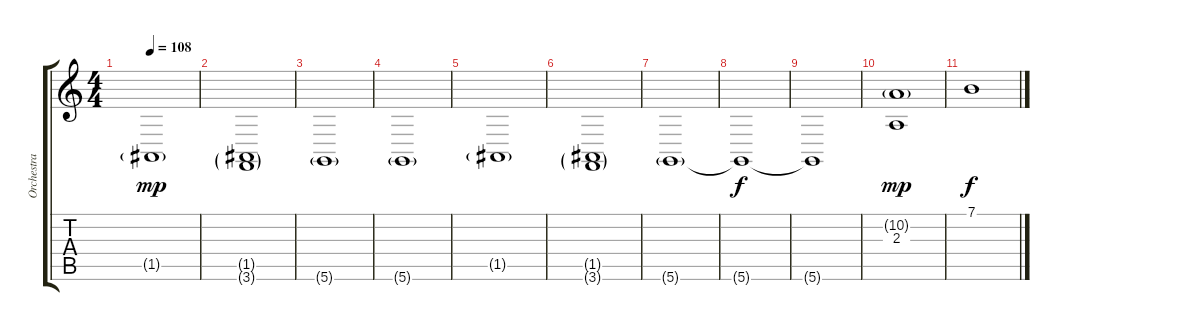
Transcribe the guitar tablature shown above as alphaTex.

\track ("Orchestra" "Orchestra") {instrument tremolostrings}
\staff {score tabs}
\tuning (E4 B3 G3 D3 A2 D2) {hide}
\ts (4 4)
\tempo 108
\clef g2
\ks c
1.5{g}.1{dy mp} |
(1.5{g} 3.6{g}).1 |
5.6{g}.1 |
5.6{g}.1{instrument drawbarorgan} |
1.5{g}.1 |
(1.5{g} 3.6{g}).1 |
5.6{g}.1 |
5.6{t}.1{dy f} |
5.6{t}.1 |
(10.2{g} 2.3).1{dy mp volume 6} |
7.1.1{dy f}
